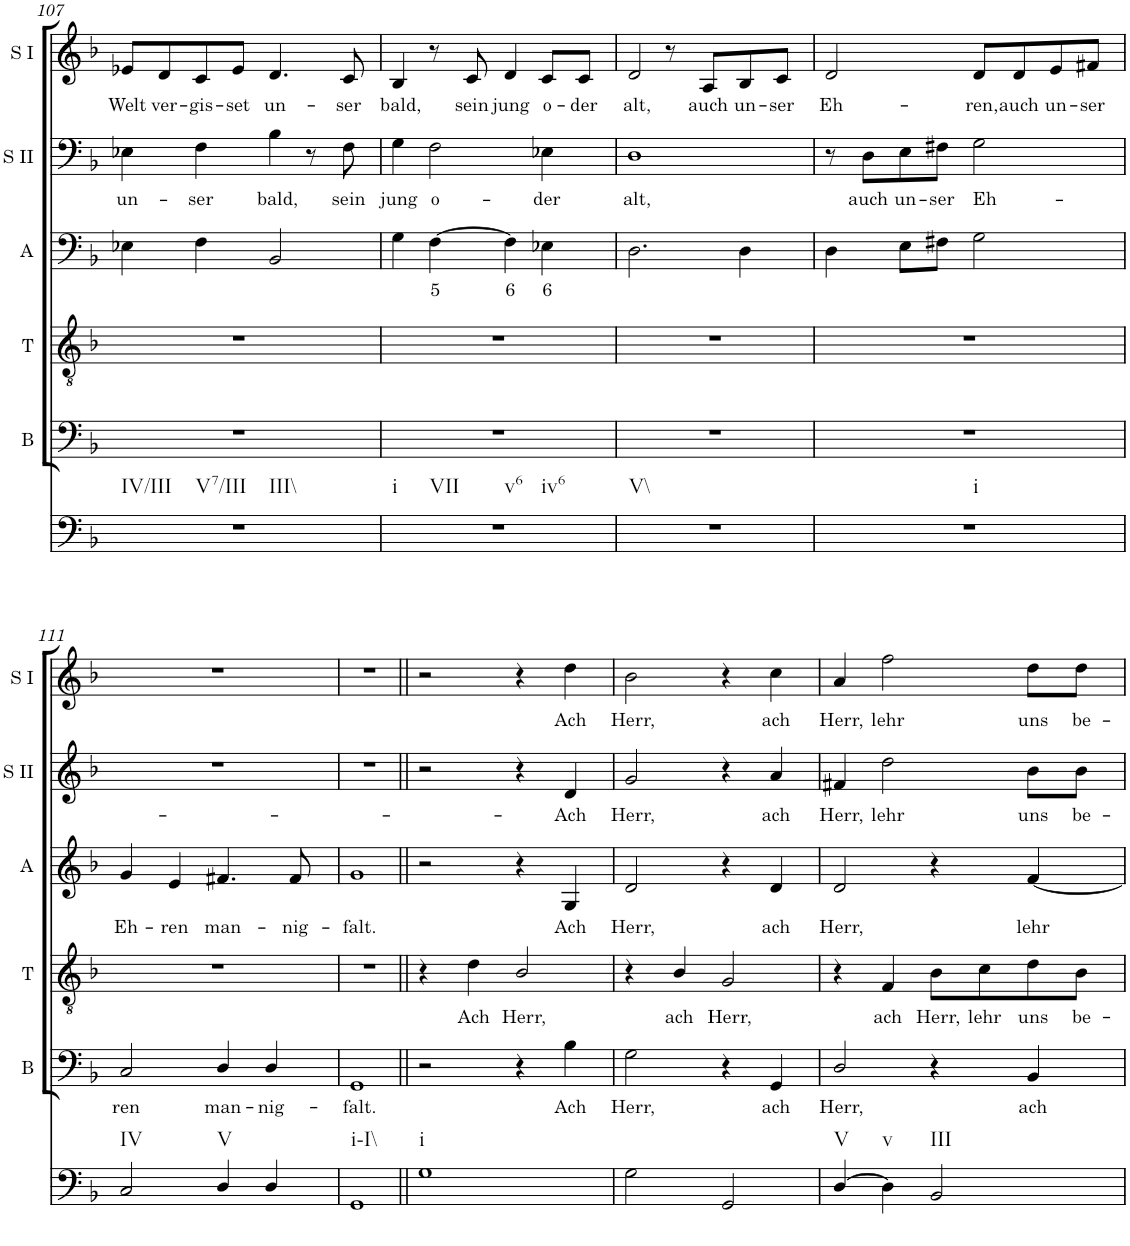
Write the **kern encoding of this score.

**kern	**kern	**text	**kern	**text	**kern	**text	**kern	**text	**kern	**text
*part6	*part5	*part5	*part4	*part4	*part3	*part3	*part2	*part2	*part1	*part1
*staff6	*staff5	*staff5	*staff4	*staff4	*staff3	*staff3	*staff2	*staff2	*staff1	*staff1
*I"Continuo	*I"Bass	*	*I"Tenor	*	*I"Alto	*	*I"Soprano II	*	*I"Soprano I	*
*	*I'B	*	*I'T	*	*I'A	*	*I'S II	*	*I'S I	*
!!LO:PB:g=z
*clefF4	*clefF4	*	*clefF4	*	*clefF4	*	*clefGv2	*	*clefG2	*
*k[b-]	*k[b-]	*	*k[b-]	*	*k[b-]	*	*k[b-]	*	*k[b-]	*
*M4/4	*M4/4	*	*M4/4	*	*M4/4	*	*M4/4	*	*M4/4	*
=107	=107	=107	=107	=107	=107	=107	=107	=107	=107	=107
!LO:TX:b:t=IV/III	!	!	!	!	!	!	!	!	!	!
!LO:TX:b:t=V7/III	!	!	!	!	!	!	!	!	!	!
!LO:TX:b:t=III\\	!	!	!	!	!	!	!	!	!	!
!	!	!	!	!	!	!	!	!LO:LY:b	!	!LO:LY:b
1r	1r	.	1r	.	4E-X\	.	4E-X\	un-	8e-X/L	Welt
!	!	!	!	!	!	!	!	!	!	!LO:LY:b
.	.	.	.	.	.	.	.	.	8d/	ver-
!	!	!	!	!	!	!	!	!LO:LY:b	!	!LO:LY:b
.	.	.	.	.	4F\	.	4F\	ser	8c/	gis-
!	!	!	!	!	!	!	!	!	!	!LO:LY:b
.	.	.	.	.	.	.	.	.	8e-/J	set
!	!	!	!	!	!	!	!	!LO:LY:b	!	!LO:LY:b
.	.	.	.	.	2BB-/	.	4B-\	bald,	4.d/	un-
.	.	.	.	.	.	.	8r	.	.	.
!	!	!	!	!	!	!	!	!LO:LY:b	!	!LO:LY:b
.	.	.	.	.	.	.	8F\	sein	8c/	ser
=108	=108	=108	=108	=108	=108	=108	=108	=108	=108	=108
!LO:TX:b:t=i	!	!	!	!	!	!	!	!	!	!
!LO:TX:b:t=VII	!	!	!	!	!	!	!	!	!	!
!LO:TX:b:t=v6	!	!	!	!	!	!	!	!	!	!
!LO:TX:b:t=iv6	!	!	!	!	!	!	!	!	!	!
!	!	!	!	!	!	!	!	!LO:LY:b	!	!LO:LY:b
1r	1r	.	1r	.	4G\	.	4G\	jung	4B-/	bald,
!	!	!	!	!	!	!LO:LY:b	!	!LO:LY:b	!	!
.	.	.	.	.	[4F\	5	2F\	o-	8r	.
!	!	!	!	!	!	!	!	!	!	!LO:LY:b
.	.	.	.	.	.	.	.	.	8c/	sein
!	!	!	!	!	!	!LO:LY:b	!	!	!	!LO:LY:b
.	.	.	.	.	4F\]	6	.	.	4d/	jung
!	!	!	!	!	!	!LO:LY:b	!	!LO:LY:b	!	!LO:LY:b
.	.	.	.	.	4E-X\	6	4E-X\	der	8c/L	o-
!	!	!	!	!	!	!	!	!	!	!LO:LY:b
.	.	.	.	.	.	.	.	.	8c/J	der
=109	=109	=109	=109	=109	=109	=109	=109	=109	=109	=109
!LO:TX:b:t=V\\	!	!	!	!	!	!	!	!	!	!
!	!	!	!	!	!	!	!	!LO:LY:b	!	!LO:LY:b
1r	1r	.	1r	.	2.D\	.	1D	alt,	2d/	alt,
.	.	.	.	.	.	.	.	.	8r	.
!	!	!	!	!	!	!	!	!	!	!LO:LY:b
.	.	.	.	.	.	.	.	.	8A/L	auch
!	!	!	!	!	!	!	!	!	!	!LO:LY:b
.	.	.	.	.	4D\	.	.	.	8B-/	un-
!	!	!	!	!	!	!	!	!	!	!LO:LY:b
.	.	.	.	.	.	.	.	.	8c/J	ser
=110	=110	=110	=110	=110	=110	=110	=110	=110	=110	=110
!LO:TX:b:t=i	!	!	!	!	!	!	!	!	!	!
!	!	!	!	!	!	!	!	!	!	!LO:LY:b
1r	1r	.	1r	.	4D\	.	8r	.	2d/	Eh-
!	!	!	!	!	!	!	!	!LO:LY:b	!	!
.	.	.	.	.	.	.	8D\L	auch	.	.
!	!	!	!	!	!	!	!	!LO:LY:b	!	!
.	.	.	.	.	8E\L	.	8E\	un-	.	.
!	!	!	!	!	!	!	!	!LO:LY:b	!	!
.	.	.	.	.	8F#X\J	.	8F#X\J	ser	.	.
!	!	!	!	!	!	!	!	!LO:LY:b	!	!LO:LY:b
.	.	.	.	.	2G\	.	2G\	Eh-	8d/L	ren,
!	!	!	!	!	!	!	!	!	!	!LO:LY:b
.	.	.	.	.	.	.	.	.	8d/	auch
!	!	!	!	!	!	!	!	!	!	!LO:LY:b
.	.	.	.	.	.	.	.	.	8e/	un-
!	!	!	!	!	!	!	!	!	!	!LO:LY:b
.	.	.	.	.	.	.	.	.	8f#X/J	ser
!!LO:LB:g=z
=111	=111	=111	=111	=111	=111	=111	=111	=111	=111	=111
!LO:TX:b:t=IV	!	!	!	!	!	!	!	!	!	!
!	!	!LO:LY:b	!	!	!	!LO:LY:b	!	!	!	!
2C/	2C/	ren	1r	.	4g/	Eh-	1r	.	1r	.
!	!	!	!	!	!	!LO:LY:b	!	!	!	!
.	.	.	.	.	4e/	ren	.	.	.	.
!LO:TX:b:t=V	!	!	!	!	!	!	!	!	!	!
!	!	!LO:LY:b	!	!	!	!LO:LY:b	!	!	!	!
4D/	4D/	man-	.	.	4.f#X/	man-	.	.	.	.
!	!	!LO:LY:b	!	!	!	!	!	!	!	!
4D/	4D/	nig-	.	.	.	.	.	.	.	.
!	!	!	!	!	!	!LO:LY:b	!	!	!	!
.	.	.	.	.	8f#/	nig-	.	.	.	.
=112	=112	=112	=112	=112	=112	=112	=112	=112	=112	=112
!LO:TX:b:t=i\\-I\\	!	!	!	!	!	!	!	!	!	!
!	!	!LO:LY:b	!	!	!	!LO:LY:b	!	!	!	!
1GG	1GG	falt.	1r	.	1g	falt.	1r	.	1r	.
=113||	=113||	=113||	=113||	=113||	=113||	=113||	=113||	=113||	=113||	=113||
!LO:TX:b:t=i	!	!	!	!	!	!	!	!	!	!
1G	2r	.	4r	.	2r	.	2r	.	2r	.
!	!	!	!	!LO:LY:b	!	!	!	!	!	!
.	.	.	4d\	Ach	.	.	.	.	.	.
!	!	!	!	!LO:LY:b	!	!	!	!	!	!
.	4r	.	2B-/	Herr,	4r	.	4r	.	4r	.
!	!	!LO:LY:b	!	!	!	!LO:LY:b	!	!LO:LY:b	!	!LO:LY:b
.	4B-\	Ach	.	.	4G/	Ach	4d/	Ach	4dd\	Ach
=114	=114	=114	=114	=114	=114	=114	=114	=114	=114	=114
!	!	!LO:LY:b	!	!	!	!LO:LY:b	!	!LO:LY:b	!	!LO:LY:b
2G\	2G\	Herr,	4r	.	2d/	Herr,	2g/	Herr,	2b-\	Herr,
!	!	!	!	!LO:LY:b	!	!	!	!	!	!
.	.	.	4B-/	ach	.	.	.	.	.	.
!	!	!	!	!LO:LY:b	!	!	!	!	!	!
2GG/	4r	.	2G/	Herr,	4r	.	4r	.	4r	.
!	!	!LO:LY:b	!	!	!	!LO:LY:b	!	!LO:LY:b	!	!LO:LY:b
.	4GG/	ach	.	.	4d/	ach	4a/	ach	4cc\	ach
=115	=115	=115	=115	=115	=115	=115	=115	=115	=115	=115
!LO:TX:b:t=V	!	!	!	!	!	!	!	!	!	!
!	!	!LO:LY:b	!	!	!	!LO:LY:b	!	!LO:LY:b	!	!LO:LY:b
[4D/	2D/	Herr,	4r	.	2d/	Herr,	4f#X/	Herr,	4a/	Herr,
!LO:TX:b:t=v	!	!	!	!	!	!	!	!	!	!
!	!	!	!	!LO:LY:b	!	!	!	!LO:LY:b	!	!LO:LY:b
4D\]	.	.	4F/	ach	.	.	2dd\	lehr	2ff\	lehr
!LO:TX:b:t=III	!	!	!	!	!	!	!	!	!	!
!	!	!	!	!LO:LY:b	!	!	!	!	!	!
2BB-/	4r	.	8B-\L	Herr,	4r	.	.	.	.	.
!	!	!	!	!LO:LY:b	!	!	!	!	!	!
.	.	.	8c\	lehr	.	.	.	.	.	.
!	!	!LO:LY:b	!	!LO:LY:b	!	!LO:LY:b	!	!LO:LY:b	!	!LO:LY:b
.	4BB-/	ach	8d\	uns	[4f/	lehr	8b-\L	uns	8dd\L	uns
!	!	!	!	!LO:LY:b	!	!	!	!LO:LY:b	!	!LO:LY:b
.	.	.	8B-\J	be-	.	.	8b-\J	be-	8dd\J	be-
=	=	=	=	=	=	=	=	=	=	=
*-	*-	*-	*-	*-	*-	*-	*-	*-	*-	*-
